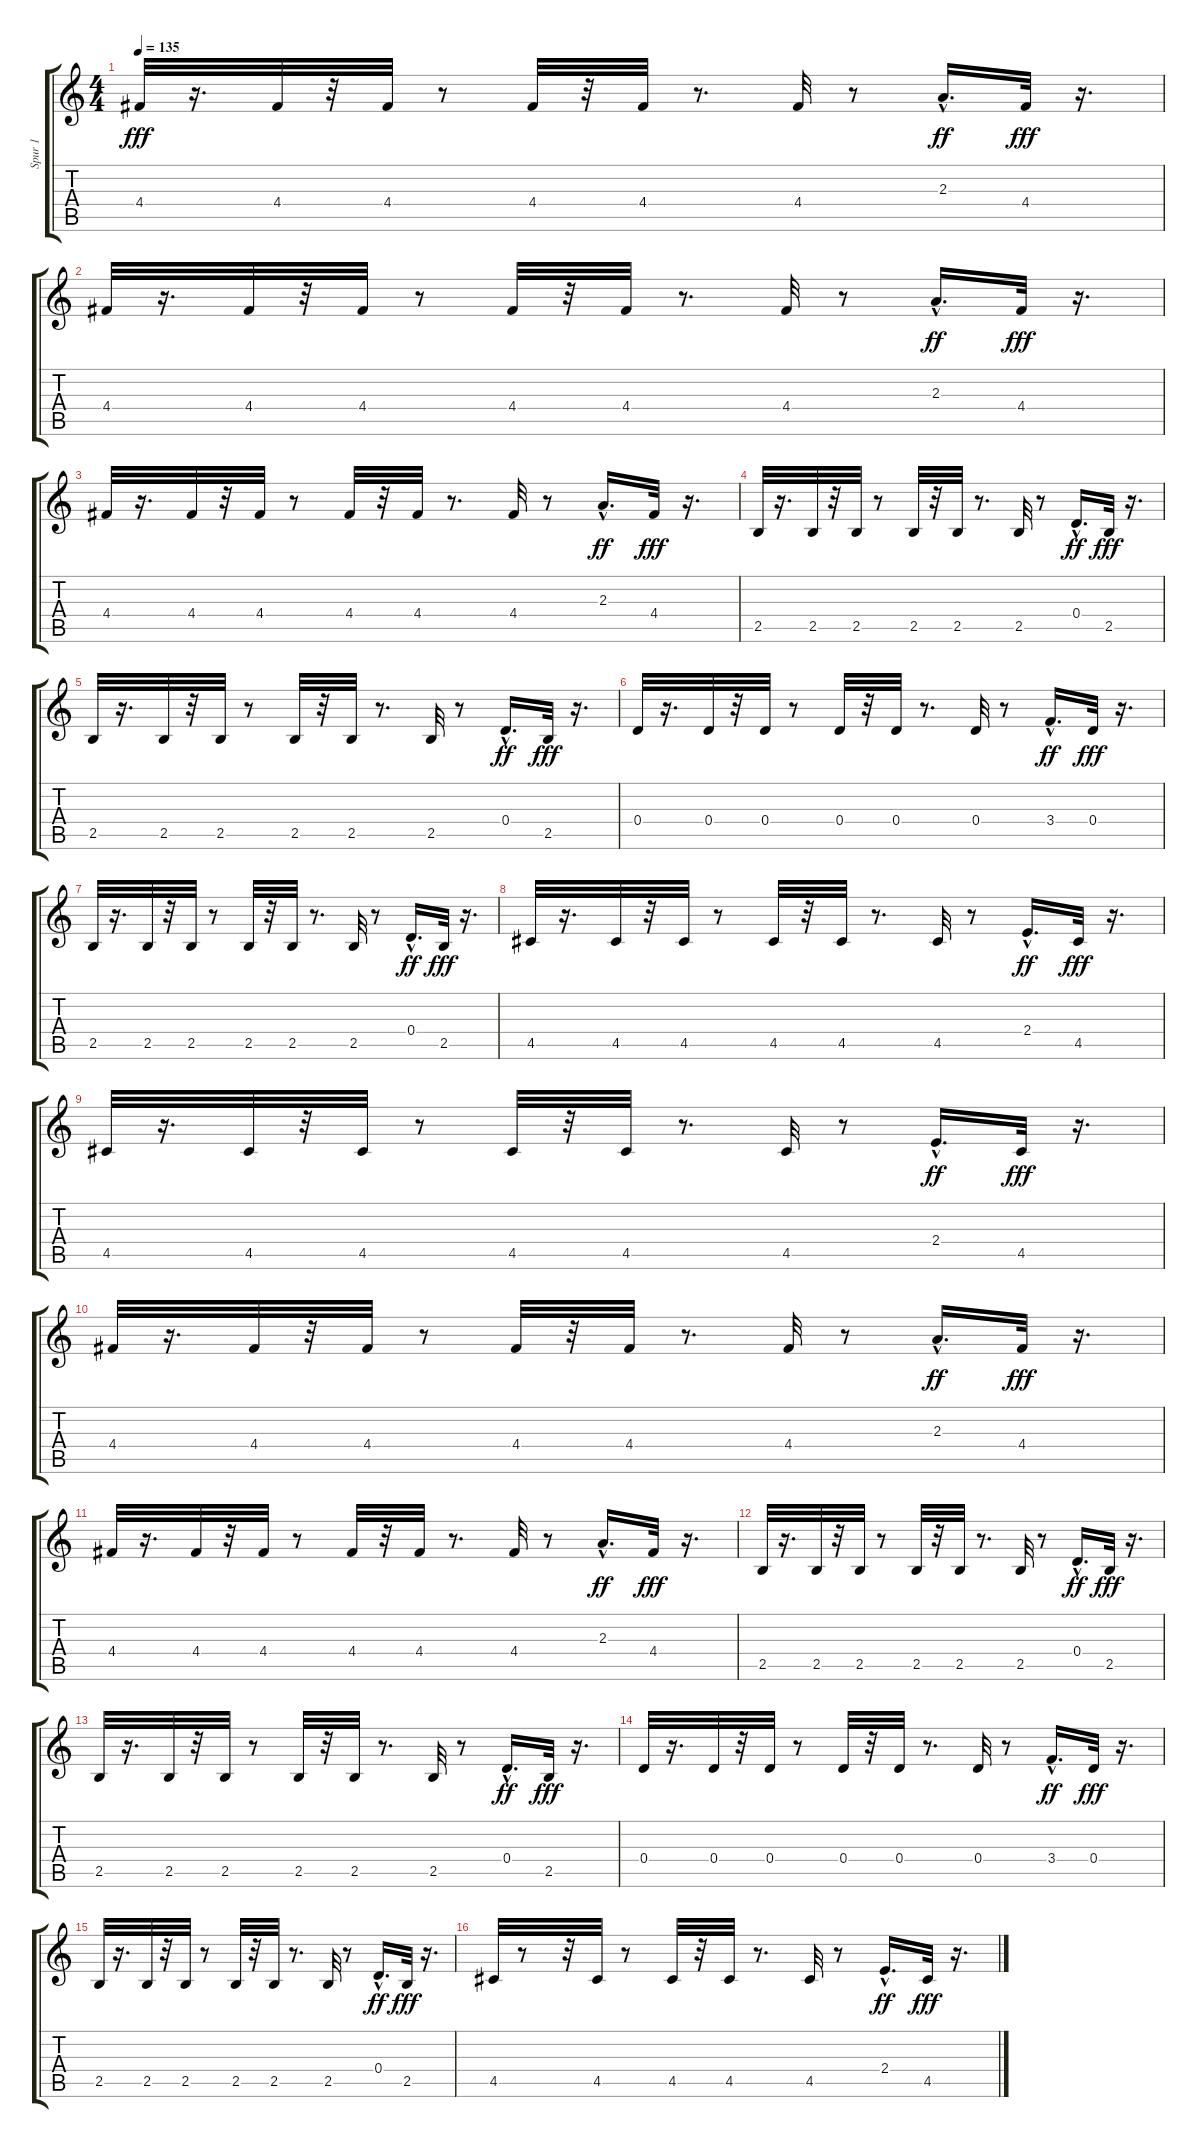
\track ("Spur 1" "Spur 1") {instrument electricguitarclean}
\staff {score tabs}
\tuning (E4 B3 G3 D3 A2 E2) {hide}
\ts (4 4)
\tempo 135
\clef g2
\ks c
4.4.32{dy fff} r.16{d} 4.4.32 r.32 4.4.32 r.8 4.4.32 r.32 4.4.32 r.8{d} 4.4.32 r.8 2.3{hac}.16{d dy ff} 4.4.32{dy fff} r.16{d} |
4.4.32 r.16{d} 4.4.32 r.32 4.4.32 r.8 4.4.32 r.32 4.4.32 r.8{d} 4.4.32 r.8 2.3{hac}.16{d dy ff} 4.4.32{dy fff} r.16{d} |
4.4.32 r.16{d} 4.4.32 r.32 4.4.32 r.8 4.4.32 r.32 4.4.32 r.8{d} 4.4.32 r.8 2.3{hac}.16{d dy ff} 4.4.32{dy fff} r.16{d} |
2.5.32 r.16{d} 2.5.32 r.32 2.5.32 r.8 2.5.32 r.32 2.5.32 r.8{d} 2.5.32 r.8 0.4{hac}.16{d dy ff} 2.5.32{dy fff} r.16{d} |
2.5.32 r.16{d} 2.5.32 r.32 2.5.32 r.8 2.5.32 r.32 2.5.32 r.8{d} 2.5.32 r.8 0.4{hac}.16{d dy ff} 2.5.32{dy fff} r.16{d} |
0.4.32 r.16{d} 0.4.32 r.32 0.4.32 r.8 0.4.32 r.32 0.4.32 r.8{d} 0.4.32 r.8 3.4{hac}.16{d dy ff} 0.4.32{dy fff} r.16{d} |
2.5.32 r.16{d} 2.5.32 r.32 2.5.32 r.8 2.5.32 r.32 2.5.32 r.8{d} 2.5.32 r.8 0.4{hac}.16{d dy ff} 2.5.32{dy fff} r.16{d} |
4.5.32 r.16{d} 4.5.32 r.32 4.5.32 r.8 4.5.32 r.32 4.5.32 r.8{d} 4.5.32 r.8 2.4{hac}.16{d dy ff} 4.5.32{dy fff} r.16{d} |
4.5.32 r.16{d} 4.5.32 r.32 4.5.32 r.8 4.5.32 r.32 4.5.32 r.8{d} 4.5.32 r.8 2.4{hac}.16{d dy ff} 4.5.32{dy fff} r.16{d} |
4.4.32 r.16{d} 4.4.32 r.32 4.4.32 r.8 4.4.32 r.32 4.4.32 r.8{d} 4.4.32 r.8 2.3{hac}.16{d dy ff} 4.4.32{dy fff} r.16{d} |
4.4.32 r.16{d} 4.4.32 r.32 4.4.32 r.8 4.4.32 r.32 4.4.32 r.8{d} 4.4.32 r.8 2.3{hac}.16{d dy ff} 4.4.32{dy fff} r.16{d} |
2.5.32 r.16{d} 2.5.32 r.32 2.5.32 r.8 2.5.32 r.32 2.5.32 r.8{d} 2.5.32 r.8 0.4{hac}.16{d dy ff} 2.5.32{dy fff} r.16{d} |
2.5.32 r.16{d} 2.5.32 r.32 2.5.32 r.8 2.5.32 r.32 2.5.32 r.8{d} 2.5.32 r.8 0.4{hac}.16{d dy ff} 2.5.32{dy fff} r.16{d} |
0.4.32 r.16{d} 0.4.32 r.32 0.4.32 r.8 0.4.32 r.32 0.4.32 r.8{d} 0.4.32 r.8 3.4{hac}.16{d dy ff} 0.4.32{dy fff} r.16{d} |
2.5.32 r.16{d} 2.5.32 r.32 2.5.32 r.8 2.5.32 r.32 2.5.32 r.8{d} 2.5.32 r.8 0.4{hac}.16{d dy ff} 2.5.32{dy fff} r.16{d} |
4.5.32 r.8 r.32 4.5.32 r.8 4.5.32 r.32 4.5.32 r.8{d} 4.5.32 r.8 2.4{hac}.16{d dy ff} 4.5.32{dy fff} r.16{d}
